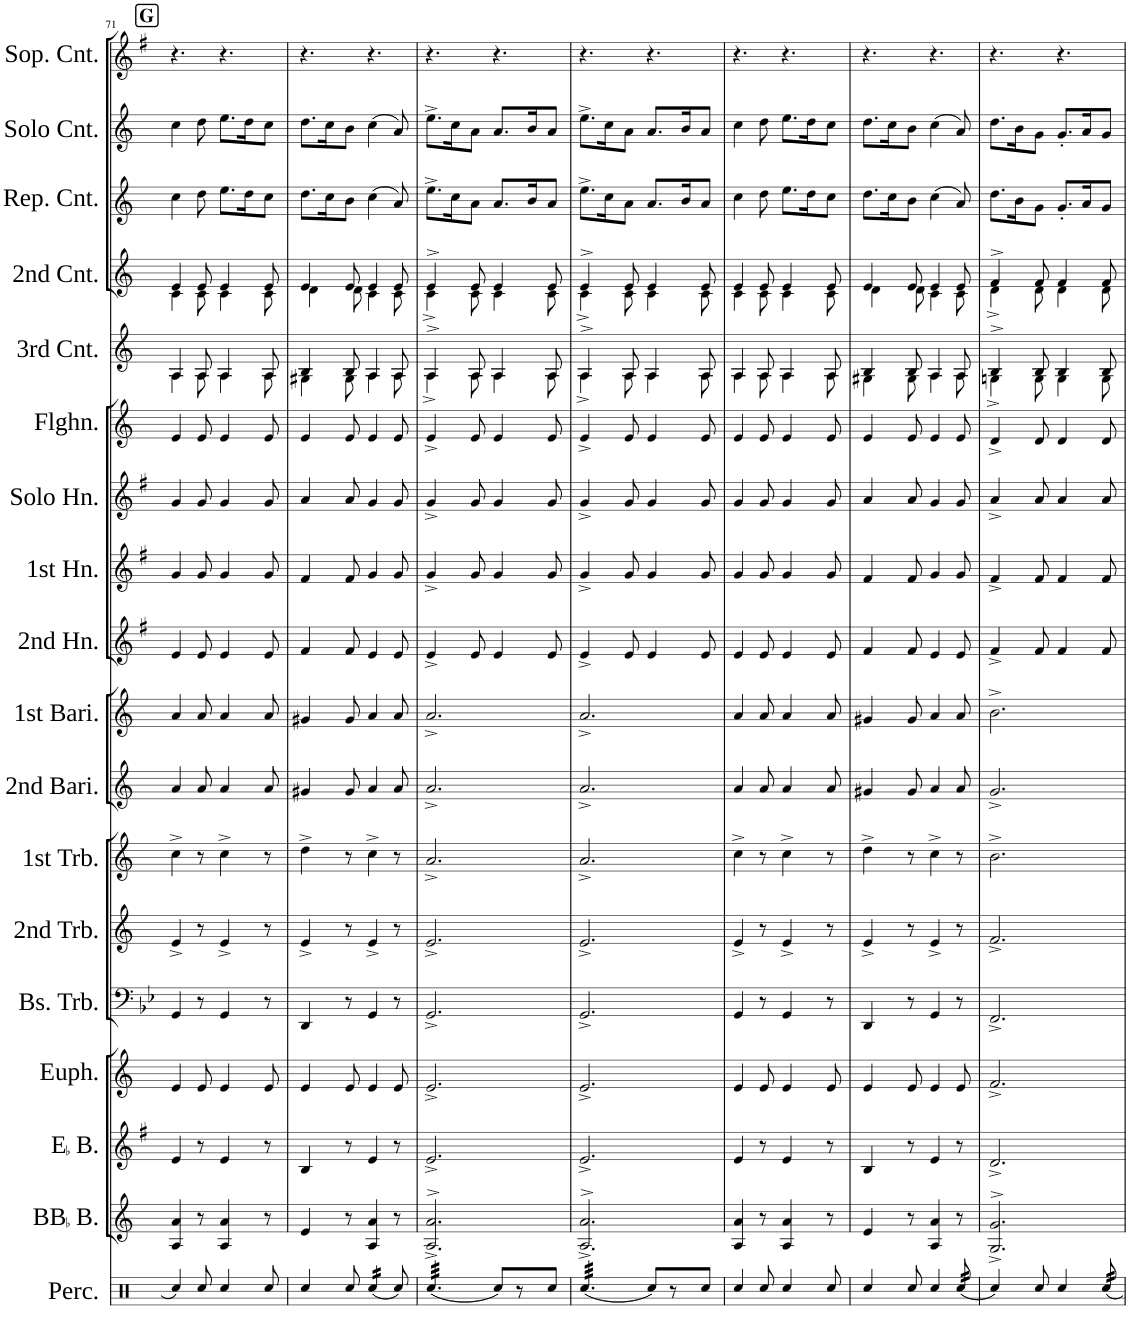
**kern	**kern	**kern	**kern	**kern	**kern	**kern	**kern	**kern	**kern	**kern	**kern	**kern	**kern	**kern	**kern	**kern	**kern
*part18	*part17	*part16	*part15	*part14	*part13	*part12	*part11	*part10	*part9	*part8	*part7	*part6	*part5	*part4	*part3	*part2	*part1
*staff18	*staff17	*staff16	*staff15	*staff14	*staff13	*staff12	*staff11	*staff10	*staff9	*staff8	*staff7	*staff6	*staff5	*staff4	*staff3	*staff2	*staff1
*I"Percussion (snare drum)	*I"BBaccidentalFlat Bass	*I"EaccidentalFlat Bass	*I"Euphonium	*I"Bass Trombone	*I"2nd Trombone	*I"1st Trombone	*I"2nd Baritone	*I"1st Baritone	*I"2nd Horn	*I"1st Horn	*I"Solo Horn	*I"Flugel Horn	*I"3rd Cornet	*I"2nd Cornet	*I"Repiano Cornet	*I"Solo Cornet	*I"Soprano Cornet
*I'Perc.	*I'BBaccidentalFlat B.	*I'EaccidentalFlat B.	*I'Euph.	*I'Bs. Trb.	*I'2nd Trb.	*I'1st Trb.	*I'2nd Bari.	*I'1st Bari.	*I'2nd Hn.	*I'1st Hn.	*I'Solo Hn.	*I'Flghn.	*I'3rd Cnt.	*I'2nd Cnt.	*I'Rep. Cnt.	*I'Solo Cnt.	*I'Sop. Cnt.
!!LO:PB:g=z
*clefX	*clefG2	*clefG2	*clefG2	*clefF4	*clefG2	*clefG2	*clefG2	*clefG2	*clefG2	*clefG2	*clefG2	*clefG2	*clefG2	*clefG2	*clefG2	*clefG2	*clefG2
*	*Trd15c26	*Trd12c21	*Trd8c14	*	*Trd8c14	*Trd8c14	*Trd8c14	*Trd8c14	*Trd5c9	*Trd5c9	*Trd5c9	*Trd1c2	*Trd1c2	*Trd1c2	*Trd1c2	*Trd1c2	*Trd-2c-3
*k[]	*k[]	*k[f#]	*k[]	*k[b-e-]	*k[]	*k[]	*k[]	*k[]	*k[f#]	*k[f#]	*k[f#]	*k[]	*k[]	*k[]	*k[]	*k[]	*k[f#]
*M6/8	*M6/8	*M6/8	*M6/8	*M6/8	*M6/8	*M6/8	*M6/8	*M6/8	*M6/8	*M6/8	*M6/8	*M6/8	*M6/8	*M6/8	*M6/8	*M6/8	*M6/8
!!LO:REH:place=s1:a:B:cj:fs=14:t=G
=71	=71	=71	=71	=71	=71	=71	=71	=71	=71	=71	=71	=71	=71	=71	=71	=71	=71
*	*^	*^	*	*^	*	*	*	*	*	*	*	*	*^	*^	*	*	*
4Rcc/	4a/	4A/	4e/	4ryy	4e/	4GG/	8ryy	4e^/	4cc^\	4a/	4a/	4e/	4g/	4g/	4e/	4A/	4A\	4e/	4c\	4cc\	4cc\	4.r
*	*	*	*	*	*	*v	*v	*	*	*	*	*	*	*	*	*	*	*	*	*	*	*
8Rcc/	8r	8ryy	8r	8ryy	8e/	8r	8r	8r	8a/	8a/	8e/	8g/	8g/	8e/	8A/	8A\	8e/	8c\	8dd\	8dd\	.
4Rcc/	4a/	4A/	4e/	4ryy	4e/	4GG/	4e^/	4cc^\	4a/	4a/	4e/	4g/	4g/	4e/	4A/	4A\	4e/	4c\	8.ee\L	8.ee\L	4.r
.	.	.	.	.	.	.	.	.	.	.	.	.	.	.	.	.	.	.	16dd\K	16dd\K	.
*	*	*	*	*	*	*^	*	*	*	*	*	*	*	*	*	*	*	*	*	*	*
8Rcc/	8r	8ryy	8r	8ryy	8e/	8r	8ryy	8r	8r	8a/	8a/	8e/	8g/	8g/	8e/	8A/	8A\	8e/	8c\	8cc\J	8cc\J	.
=72	=72	=72	=72	=72	=72	=72	=72	=72	=72	=72	=72	=72	=72	=72	=72	=72	=72	=72	=72	=72	=72	=72
4Rcc/	4e/	4ryy	4B/	4ryy	4e/	4DD/	8ryy	4e^/	4dd^\	4g#X/	4g#X/	4f#/	4f#/	4a/	4e/	4B/	4G#X\	4e/	4d\	8.dd\L	8.dd\L	4.r
*	*	*	*	*	*	*v	*v	*	*	*	*	*	*	*	*	*	*	*	*	*	*	*
.	.	.	.	.	.	.	.	.	.	.	.	.	.	.	.	.	.	.	16cc\K	16cc\K	.
8Rcc/	8r	8ryy	8r	8ryy	8e/	8r	8r	8r	8g#/	8g#/	8f#/	8f#/	8a/	8e/	8B/	8G#\	8e/	8d\	8b\J	8b\J	.
*tremolo	*	*	*	*	*	*	*	*	*	*	*	*	*	*	*	*	*	*	*	*	*
(16Rcc/LL	4a/	4A/	4e/	4ryy	4e/	4GG/	4e^/	4cc^\	4a/	4a/	4e/	4g/	4g/	4e/	4A/	4A\	4e/	4c\	(4cc\	(4cc\	4.r
(16Rcc/	.	.	.	.	.	.	.	.	.	.	.	.	.	.	.	.	.	.	.	.	.
(16Rcc/	.	.	.	.	.	.	.	.	.	.	.	.	.	.	.	.	.	.	.	.	.
(16Rcc/JJ	.	.	.	.	.	.	.	.	.	.	.	.	.	.	.	.	.	.	.	.	.
*Xtremolo	*	*	*	*	*	*	*	*	*	*	*	*	*	*	*	*	*	*	*	*	*
*	*	*	*	*	*	*^	*	*	*	*	*	*	*	*	*	*	*	*	*	*	*
8Rcc/)	8r	8ryy	8r	8ryy	8e/	8r	8ryy	8r	8r	8a/	8a/	8e/	8g/	8g/	8e/	8A/	8A\	8e/	8c\	8a/)	8a/)	.
*	*	*	*v	*v	*	*v	*v	*	*	*	*	*	*	*	*	*	*	*	*	*	*	*
=73	=73	=73	=73	=73	=73	=73	=73	=73	=73	=73	=73	=73	=73	=73	=73	=73	=73	=73	=73	=73
*tremolo	*	*	*	*	*	*	*	*	*	*	*	*	*	*	*	*	*	*	*	*
(32Rcc/LLL	2.a^/	2.A^</	2.e^/	2.e^/	2.GG^/	2.e^/	2.a^/	2.a^/	2.a^/	4e^/	4g^/	4g^/	4e^/	4A^/	4A^\	4e^/	4c^\	8.ee^\L	8.ee^\L	4.r
(32Rcc/	.	.	.	.	.	.	.	.	.	.	.	.	.	.	.	.	.	.	.	.
(32Rcc/	.	.	.	.	.	.	.	.	.	.	.	.	.	.	.	.	.	.	.	.
(32Rcc/	.	.	.	.	.	.	.	.	.	.	.	.	.	.	.	.	.	.	.	.
(32Rcc/	.	.	.	.	.	.	.	.	.	.	.	.	.	.	.	.	.	.	.	.
(32Rcc/	.	.	.	.	.	.	.	.	.	.	.	.	.	.	.	.	.	.	.	.
(32Rcc/	.	.	.	.	.	.	.	.	.	.	.	.	.	.	.	.	.	16cc\K	16cc\K	.
(32Rcc/	.	.	.	.	.	.	.	.	.	.	.	.	.	.	.	.	.	.	.	.
(32Rcc/	.	.	.	.	.	.	.	.	.	8e/	8g/	8g/	8e/	8A/	8A\	8e/	8c\	8a\J	8a\J	.
(32Rcc/	.	.	.	.	.	.	.	.	.	.	.	.	.	.	.	.	.	.	.	.
(32Rcc/	.	.	.	.	.	.	.	.	.	.	.	.	.	.	.	.	.	.	.	.
(32Rcc/JJJ	.	.	.	.	.	.	.	.	.	.	.	.	.	.	.	.	.	.	.	.
*Xtremolo	*	*	*	*	*	*	*	*	*	*	*	*	*	*	*	*	*	*	*	*
8Rcc/L)	.	.	.	.	.	.	.	.	.	4e/	4g/	4g/	4e/	4A/	4A\	4e/	4c\	8.a/L	8.a/L	4.r
8r	.	.	.	.	.	.	.	.	.	.	.	.	.	.	.	.	.	.	.	.
.	.	.	.	.	.	.	.	.	.	.	.	.	.	.	.	.	.	16b/K	16b/K	.
8Rcc/J	.	.	.	.	.	.	.	.	.	8e/	8g/	8g/	8e/	8A/	8A\	8e/	8c\	8a/J	8a/J	.
=74	=74	=74	=74	=74	=74	=74	=74	=74	=74	=74	=74	=74	=74	=74	=74	=74	=74	=74	=74	=74
*tremolo	*	*	*	*	*	*	*	*	*	*	*	*	*	*	*	*	*	*	*	*
(32Rcc/LLL	2.a^/	2.A^</	2.e^/	2.e^/	2.GG^/	2.e^/	2.a^/	2.a^/	2.a^/	4e^/	4g^/	4g^/	4e^/	4A^/	4A^\	4e^/	4c^\	8.ee^\L	8.ee^\L	4.r
(32Rcc/	.	.	.	.	.	.	.	.	.	.	.	.	.	.	.	.	.	.	.	.
(32Rcc/	.	.	.	.	.	.	.	.	.	.	.	.	.	.	.	.	.	.	.	.
(32Rcc/	.	.	.	.	.	.	.	.	.	.	.	.	.	.	.	.	.	.	.	.
(32Rcc/	.	.	.	.	.	.	.	.	.	.	.	.	.	.	.	.	.	.	.	.
(32Rcc/	.	.	.	.	.	.	.	.	.	.	.	.	.	.	.	.	.	.	.	.
(32Rcc/	.	.	.	.	.	.	.	.	.	.	.	.	.	.	.	.	.	16cc\K	16cc\K	.
(32Rcc/	.	.	.	.	.	.	.	.	.	.	.	.	.	.	.	.	.	.	.	.
(32Rcc/	.	.	.	.	.	.	.	.	.	8e/	8g/	8g/	8e/	8A/	8A\	8e/	8c\	8a\J	8a\J	.
(32Rcc/	.	.	.	.	.	.	.	.	.	.	.	.	.	.	.	.	.	.	.	.
(32Rcc/	.	.	.	.	.	.	.	.	.	.	.	.	.	.	.	.	.	.	.	.
(32Rcc/JJJ	.	.	.	.	.	.	.	.	.	.	.	.	.	.	.	.	.	.	.	.
*Xtremolo	*	*	*	*	*	*	*	*	*	*	*	*	*	*	*	*	*	*	*	*
8Rcc/L)	.	.	.	.	.	.	.	.	.	4e/	4g/	4g/	4e/	4A/	4A\	4e/	4c\	8.a/L	8.a/L	4.r
8r	.	.	.	.	.	.	.	.	.	.	.	.	.	.	.	.	.	.	.	.
.	.	.	.	.	.	.	.	.	.	.	.	.	.	.	.	.	.	16b/K	16b/K	.
8Rcc/J	.	.	.	.	.	.	.	.	.	8e/	8g/	8g/	8e/	8A/	8A\	8e/	8c\	8a/J	8a/J	.
=75	=75	=75	=75	=75	=75	=75	=75	=75	=75	=75	=75	=75	=75	=75	=75	=75	=75	=75	=75	=75
*	*	*	*	*	*^	*	*	*	*	*	*	*	*	*	*	*	*	*	*	*
4Rcc/	4a/	4A/	4e/	4e/	4GG/	8ryy	4e^/	4cc^\	4a/	4a/	4e/	4g/	4g/	4e/	4A/	4A\	4e/	4c\	4cc\	4cc\	4.r
*	*	*	*	*	*v	*v	*	*	*	*	*	*	*	*	*	*	*	*	*	*	*
8Rcc/	8r	8ryy	8r	8e/	8r	8r	8r	8a/	8a/	8e/	8g/	8g/	8e/	8A/	8A\	8e/	8c\	8dd\	8dd\	.
4Rcc/	4a/	4A/	4e/	4e/	4GG/	4e^/	4cc^\	4a/	4a/	4e/	4g/	4g/	4e/	4A/	4A\	4e/	4c\	8.ee\L	8.ee\L	4.r
.	.	.	.	.	.	.	.	.	.	.	.	.	.	.	.	.	.	16dd\K	16dd\K	.
*	*	*	*	*	*^	*	*	*	*	*	*	*	*	*	*	*	*	*	*	*
8Rcc/	8r	8ryy	8r	8e/	8r	8ryy	8r	8r	8a/	8a/	8e/	8g/	8g/	8e/	8A/	8A\	8e/	8c\	8cc\J	8cc\J	.
=76	=76	=76	=76	=76	=76	=76	=76	=76	=76	=76	=76	=76	=76	=76	=76	=76	=76	=76	=76	=76	=76
*	*	*	*^	*	*	*	*	*	*	*	*	*	*	*	*	*	*	*	*	*	*
4Rcc/	4e/	4ryy	4B/	4ryy	4e/	4DD/	8ryy	4e^/	4dd^\	4g#X/	4g#X/	4f#/	4f#/	4a/	4e/	4B/	4G#X\	4e/	4d\	8.dd\L	8.dd\L	4.r
*	*	*	*	*	*	*v	*v	*	*	*	*	*	*	*	*	*	*	*	*	*	*	*
.	.	.	.	.	.	.	.	.	.	.	.	.	.	.	.	.	.	.	16cc\K	16cc\K	.
8Rcc/	8r	8ryy	8r	8ryy	8e/	8r	8r	8r	8g#/	8g#/	8f#/	8f#/	8a/	8e/	8B/	8G#\	8e/	8d\	8b\J	8b\J	.
4Rcc/	4a/	4A/	4e/	4ryy	4e/	4GG/	4e^/	4cc^\	4a/	4a/	4e/	4g/	4g/	4e/	4A/	4A\	4e/	4c\	(4cc\	(4cc\	4.r
*	*	*	*	*	*	*^	*	*	*	*	*	*	*	*	*	*	*	*	*	*	*
*tremolo	*	*	*	*	*	*	*	*	*	*	*	*	*	*	*	*	*	*	*	*	*	*
(32Rcc/	8r	8ryy	8r	8ryy	8e/	8r	8ryy	8r	8r	8a/	8a/	8e/	8g/	8g/	8e/	8A/	8A\	8e/	8c\	8a/)	8a/)	.
(32Rcc/	.	.	.	.	.	.	.	.	.	.	.	.	.	.	.	.	.	.	.	.	.	.
(32Rcc/	.	.	.	.	.	.	.	.	.	.	.	.	.	.	.	.	.	.	.	.	.	.
(32Rcc/	.	.	.	.	.	.	.	.	.	.	.	.	.	.	.	.	.	.	.	.	.	.
*Xtremolo	*	*	*	*	*	*	*	*	*	*	*	*	*	*	*	*	*	*	*	*	*	*
*	*	*	*v	*v	*	*v	*v	*	*	*	*	*	*	*	*	*	*	*	*	*	*	*
=77	=77	=77	=77	=77	=77	=77	=77	=77	=77	=77	=77	=77	=77	=77	=77	=77	=77	=77	=77	=77
4Rcc/)	2.g^/	2.G^</	2.d^/	2.f^/	2.FF^/	2.f^/	2.b^\	2.g^/	2.b^\	4f#^/	4f#^/	4a^/	4d^/	4B^/	4Gn^\	4f^/	4d^\	8.dd\L	8.dd\L	4.r
.	.	.	.	.	.	.	.	.	.	.	.	.	.	.	.	.	.	16b\K	16b\K	.
8Rcc/	.	.	.	.	.	.	.	.	.	8f#/	8f#/	8a/	8d/	8B/	8G\	8f/	8d\	8g\J	8g\J	.
4Rcc/	.	.	.	.	.	.	.	.	.	4f#/	4f#/	4a/	4d/	4B/	4G\	4f/	4d\	8.g'/L	8.g'/L	4.r
.	.	.	.	.	.	.	.	.	.	.	.	.	.	.	.	.	.	16a/K	16a/K	.
*tremolo	*	*	*	*	*	*	*	*	*	*	*	*	*	*	*	*	*	*	*	*
32Rcc/	.	.	.	.	.	.	.	.	.	8f#/	8f#/	8a/	8d/	8B/	8G\	8f/	8d\	8g/J	8g/J	.
32Rcc/	.	.	.	.	.	.	.	.	.	.	.	.	.	.	.	.	.	.	.	.
32Rcc/	.	.	.	.	.	.	.	.	.	.	.	.	.	.	.	.	.	.	.	.
32Rcc/	.	.	.	.	.	.	.	.	.	.	.	.	.	.	.	.	.	.	.	.
*Xtremolo	*	*	*	*	*	*	*	*	*	*	*	*	*	*	*	*	*	*	*	*
*	*	*	*	*	*	*	*	*	*	*	*	*	*	*v	*v	*	*	*	*	*
*	*v	*v	*	*	*	*	*	*	*	*	*	*	*	*	*v	*v	*	*	*
=	=	=	=	=	=	=	=	=	=	=	=	=	=	=	=	=	=
*-	*-	*-	*-	*-	*-	*-	*-	*-	*-	*-	*-	*-	*-	*-	*-	*-	*-
